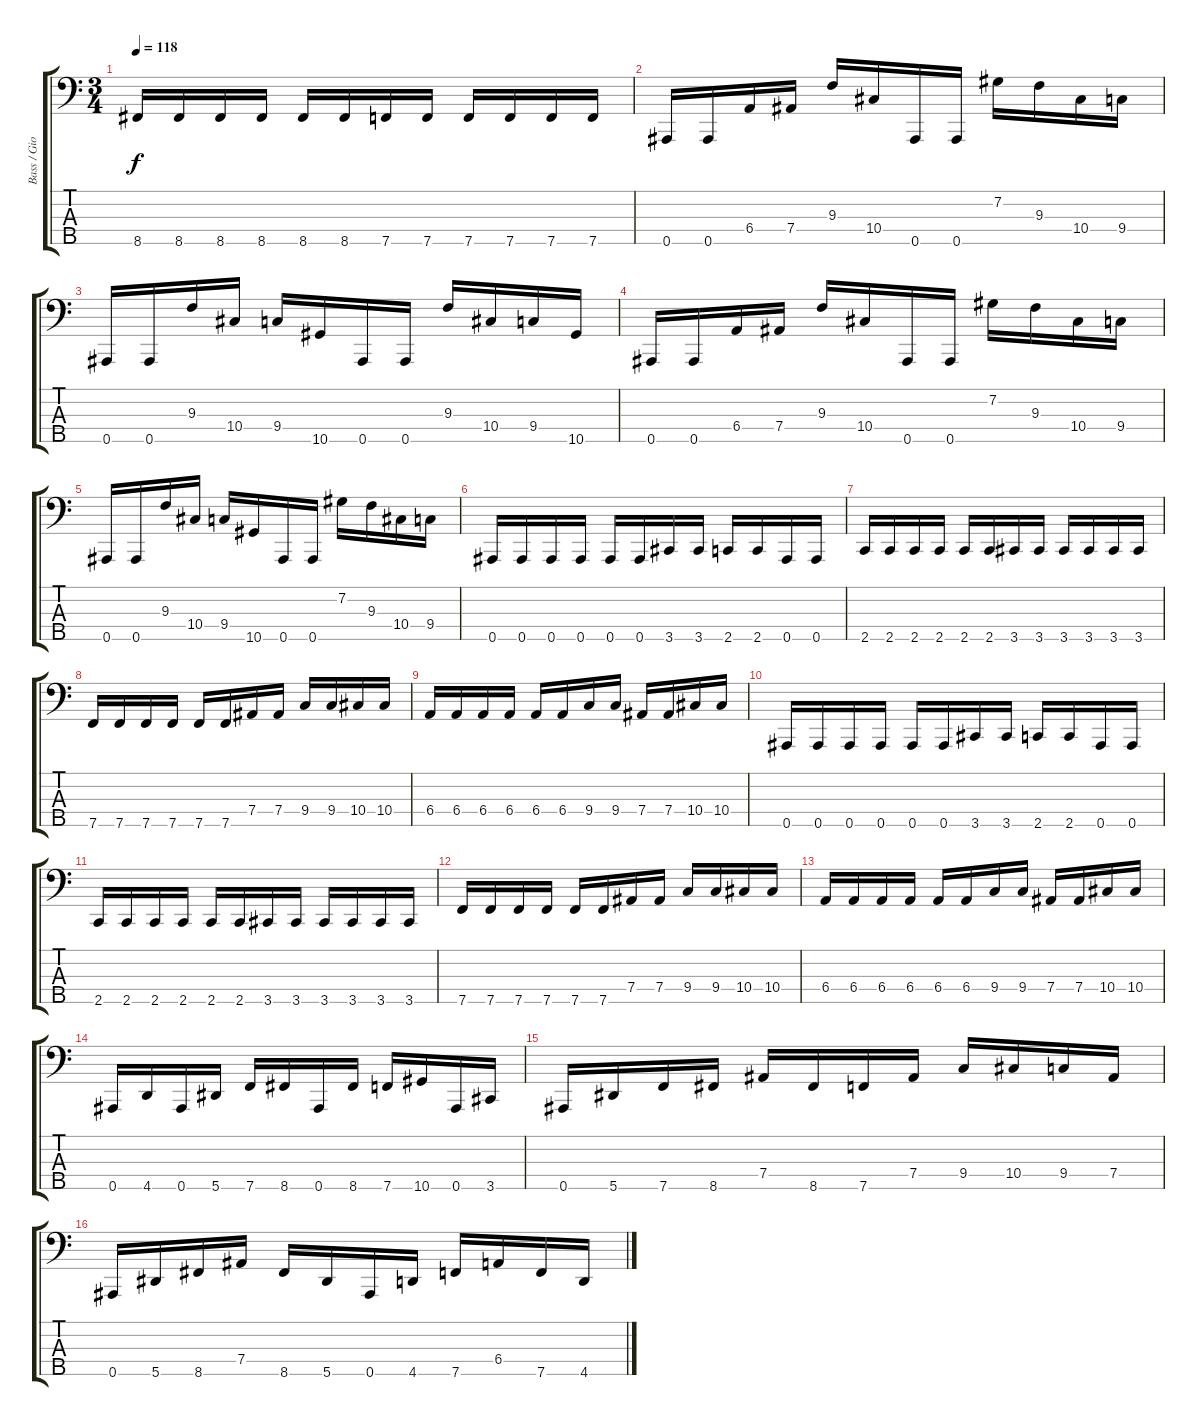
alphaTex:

\track ("Bass / Gio" "Bass / Gio") {instrument electricbasspick}
\staff {score tabs}
\tuning (Gb2 Db2 Ab1 Eb1 Bb0) {hide}
\ts (3 4)
\tempo 118
\clef f4
\ks c
8.5.16{dy f} 8.5.16 8.5.16 8.5.16 8.5.16 8.5.16 7.5.16 7.5.16 7.5.16 7.5.16 7.5.16 7.5.16 |
0.5.16 0.5.16 6.4.16 7.4.16 9.3.16 10.4.16 0.5.16 0.5.16 7.2.16 9.3.16 10.4.16 9.4.16 |
0.5.16 0.5.16 9.3.16 10.4.16 9.4.16 10.5.16 0.5.16 0.5.16 9.3.16 10.4.16 9.4.16 10.5.16 |
0.5.16 0.5.16 6.4.16 7.4.16 9.3.16 10.4.16 0.5.16 0.5.16 7.2.16 9.3.16 10.4.16 9.4.16 |
0.5.16 0.5.16 9.3.16 10.4.16 9.4.16 10.5.16 0.5.16 0.5.16 7.2.16 9.3.16 10.4.16 9.4.16 |
0.5.16 0.5.16 0.5.16 0.5.16 0.5.16 0.5.16 3.5.16 3.5.16 2.5.16 2.5.16 0.5.16 0.5.16 |
2.5.16 2.5.16 2.5.16 2.5.16 2.5.16 2.5.16 3.5.16 3.5.16 3.5.16 3.5.16 3.5.16 3.5.16 |
7.5.16 7.5.16 7.5.16 7.5.16 7.5.16 7.5.16 7.4.16 7.4.16 9.4.16 9.4.16 10.4.16 10.4.16 |
6.4.16 6.4.16 6.4.16 6.4.16 6.4.16 6.4.16 9.4.16 9.4.16 7.4.16 7.4.16 10.4.16 10.4.16 |
0.5.16 0.5.16 0.5.16 0.5.16 0.5.16 0.5.16 3.5.16 3.5.16 2.5.16 2.5.16 0.5.16 0.5.16 |
2.5.16 2.5.16 2.5.16 2.5.16 2.5.16 2.5.16 3.5.16 3.5.16 3.5.16 3.5.16 3.5.16 3.5.16 |
7.5.16 7.5.16 7.5.16 7.5.16 7.5.16 7.5.16 7.4.16 7.4.16 9.4.16 9.4.16 10.4.16 10.4.16 |
6.4.16 6.4.16 6.4.16 6.4.16 6.4.16 6.4.16 9.4.16 9.4.16 7.4.16 7.4.16 10.4.16 10.4.16 |
0.5.16 4.5.16 0.5.16 5.5.16 7.5.16 8.5.16 0.5.16 8.5.16 7.5.16 10.5.16 0.5.16 3.5.16 |
0.5.16 5.5.16 7.5.16 8.5.16 7.4.16 8.5.16 7.5.16 7.4.16 9.4.16 10.4.16 9.4.16 7.4.16 |
0.5.16 5.5.16 8.5.16 7.4.16 8.5.16 5.5.16 0.5.16 4.5.16 7.5.16 6.4.16 7.5.16 4.5.16
